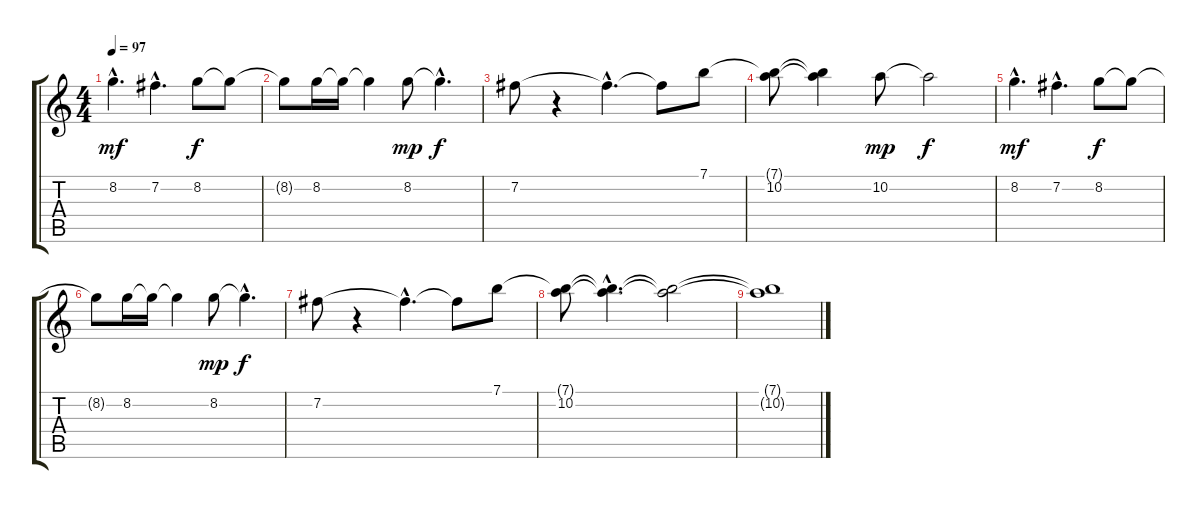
\track "" {instrument distortionguitar}
\staff {score tabs}
\tuning (E4 B3 G3 D3 A2 E2) {hide}
\ts (4 4)
\tempo 97
\clef g2
\ks c
8.2{hac}.4{d dy mf volume 8} 7.2{hac}.4{d} 8.2.8{dy f volume 3} 8.2{t}.8 |
8.2{t}.8 8.2.16{volume 7} 8.2{t}.16{volume 3} 8.2{t}.4 8.2.8{dy mp volume 7} 8.2{hac t}.4{d dy f volume 3} |
7.2.8{volume 6} r.4{volume 2} 7.2{hac t}.4{d} 7.2{t}.8 7.1.8{volume 4} |
(7.1{t} 10.2).8{volume 3} (7.1{t} 10.2{t}).4{volume 2} 10.2.8{dy mp volume 5} 10.2{t}.2{dy f volume 3} |
8.2{hac}.4{d dy mf volume 4} 7.2{hac}.4{d} 8.2.8{dy f volume 2} 8.2{t}.8 |
8.2{t}.8 8.2.16{volume 3} 8.2{t}.16{volume 0} 8.2{t}.4 8.2.8{dy mp volume 3} 8.2{hac t}.4{d dy f volume 0} |
7.2.8{volume 2} r.4{volume 0} 7.2{hac t}.4{d} 7.2{t}.8 7.1.8{volume 1} |
(7.1{t} 10.2).8{volume 0} (7.1{hac t} 10.2{hac t}).4{d} (7.1{t} 10.2{t}).2 |
(7.1{t} 10.2{t}).1
